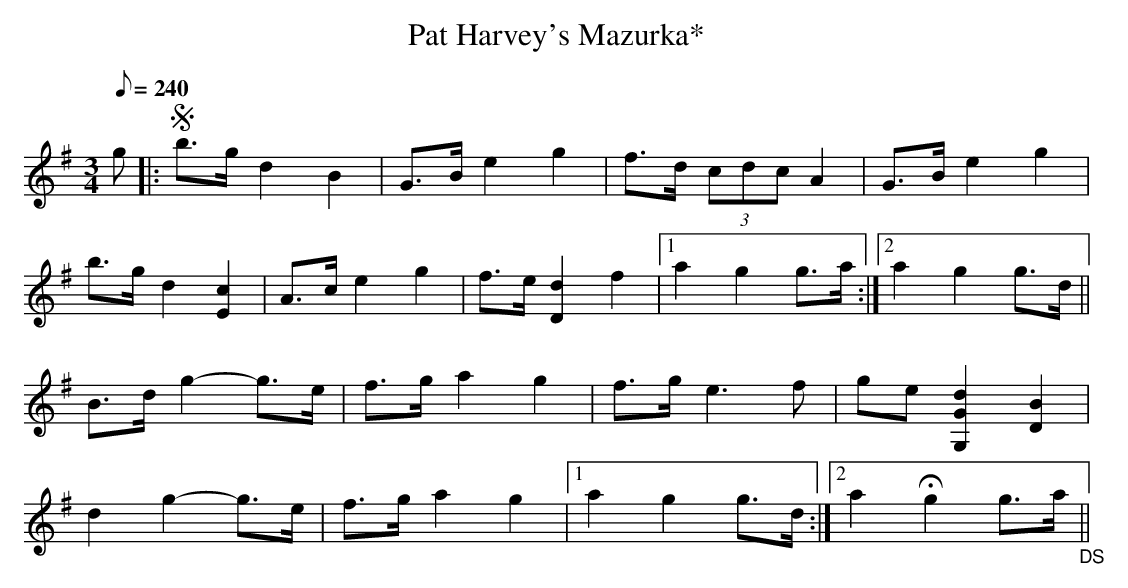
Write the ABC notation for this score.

X:1
T:Pat Harvey's Mazurka* % nf<bb
L:1/8
M:3/4
Q:240
K:G major
g|:!segno! b>g d2B2|G>B e2g2|f>d (3cdc A2|G>B e2g2|
b>g d2[c2E2]|A>c e2g2|f>e [D2d2]f2|1 a2g2 g>a:|2 a2g2 g>d||
B>d g2-g>e|f>g a2g2|f>g e3f|ge[G,2G2d2][D2B2]|
d2g2-g>e|f>g a2g2|1 a2g2 g>d:|2 a2 Hg2 g>a "_DS"||
